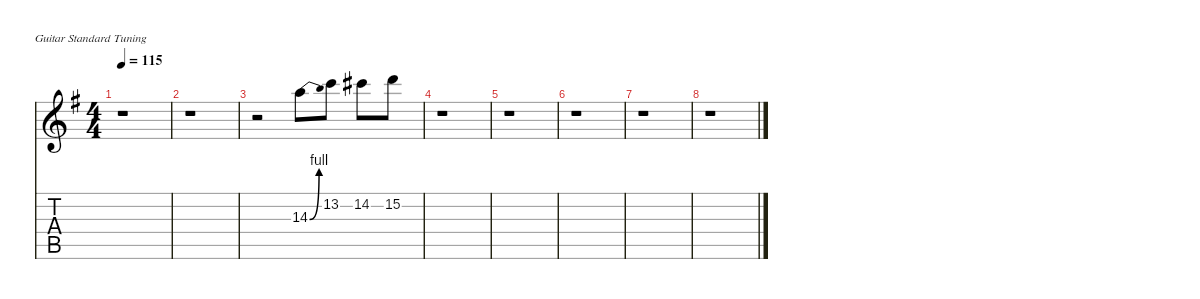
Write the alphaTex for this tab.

\defaultSystemsLayout 8
\hideDynamics
\bracketExtendMode nobrackets
\singleTrackTrackNamePolicy hidden
\multiTrackTrackNamePolicy hidden
\otherSystemsTrackNameOrientation horizontal
\track ("Guitar 3 Left" "dist.guit.") {defaultSystemsLayout 8 instrument distortionguitar}
\staff {score tabs}
\tuning (E4 B3 G3 D3 A2 E2)
\ts (4 4)
\tempo 115
\clef g2
\ks g
r.1{dy f beam Down} |
r.1{beam Down} |
r.2{beam Down} 14.3{be (bend 0 0 15 4) acc forcenatural}.8{beam Down} 13.2{acc forcenatural}.8{beam Down} 14.2{acc #}.8{beam Down} 15.2{acc forcenatural}.8{beam Down} |
r.1{beam Down} |
r.1{beam Down} |
r.1{beam Down} |
r.1{beam Down} |
r.1{beam Down}
